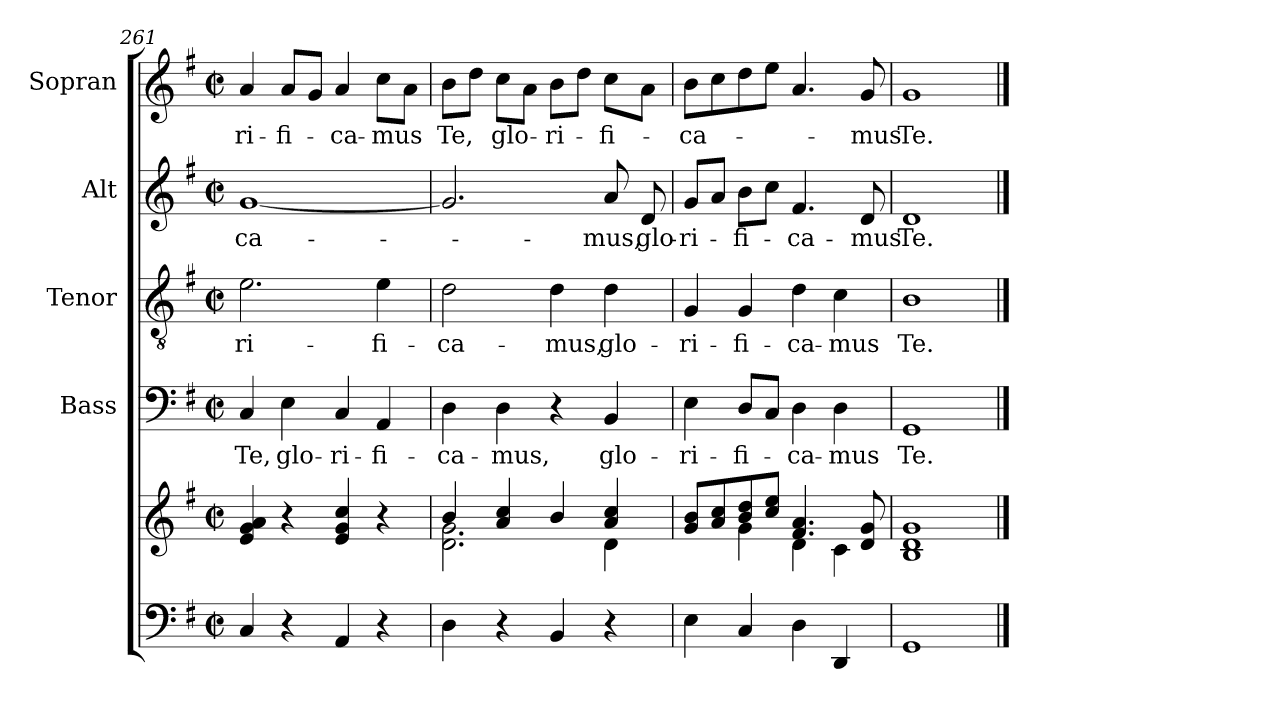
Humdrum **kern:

**kern	**kern	**kern	**text	**kern	**text	**kern	**text	**kern	**text
*part5	*part5	*part4	*part4	*part3	*part3	*part2	*part2	*part1	*part1
*staff6	*staff5	*staff4	*staff4	*staff3	*staff3	*staff2	*staff2	*staff1	*staff1
*	*	*I"Bass	*	*I"Tenor	*	*I"Alt	*	*I"Sopran	*
*	*	*I'B.	*	*I'T.	*	*I'A.	*	*I'S.	*
*clefF4	*clefG2	*clefF4	*	*clefGv2	*	*clefG2	*	*clefG2	*
*k[f#]	*k[f#]	*k[f#]	*	*k[f#]	*	*k[f#]	*	*k[f#]	*
*G:	*G:	*G:	*	*G:	*	*G:	*	*G:	*
*M2/2	*M2/2	*M2/2	*	*M2/2	*	*M2/2	*	*M2/2	*
*met(c|)	*met(c|)	*met(c|)	*	*met(c|)	*	*met(c|)	*	*met(c|)	*
=261	=261	=261	=261	=261	=261	=261	=261	=261	=261
!	!	!	!LO:LY:b	!	!LO:LY:b	!	!LO:LY:b	!	!LO:LY:b
4C/	4e/ 4g/ 4a/	4C/	Te,	2.e\	-ri-	[1g	-ca-	4a/	-ri-
!	!	!	!LO:LY:b	!	!	!	!	!	!LO:LY:b
4r	4r	4E\	glo-	.	.	.	.	8a/L	-fi-
.	.	.	.	.	.	.	.	8g/J	.
!	!	!	!LO:LY:b	!	!	!	!	!	!LO:LY:b
4AA/	4e/ 4g/ 4cc/	4C/	-ri-	.	.	.	.	4a/	-ca-
!	!	!	!LO:LY:b	!	!LO:LY:b	!	!	!	!LO:LY:b
4r	4r	4AA/	-fi-	4e\	-fi-	.	.	8cc\L	-mus
.	.	.	.	.	.	.	.	8a\J	.
=262	=262	=262	=262	=262	=262	=262	=262	=262	=262
*	*^	*	*	*	*	*	*	*	*
!	!	!	!	!LO:LY:b	!	!LO:LY:b	!	!	!	!LO:LY:b
4D\	4b/	2.d\ 2.g\	4D\	-ca-	2d\	-ca-	2.g/]	.	8b\L	Te,
.	.	.	.	.	.	.	.	.	8dd\J	.
!	!	!	!	!LO:LY:b	!	!	!	!	!	!LO:LY:b
4r	4a/ 4cc/	.	4D\	-mus,	.	.	.	.	8cc\L	glo-
.	.	.	.	.	.	.	.	.	8a\J	.
!	!	!	!	!	!	!LO:LY:b	!	!	!	!LO:LY:b
4BB/	4b/	.	4r	.	4d\	-mus,	.	.	8b\L	-ri-
.	.	.	.	.	.	.	.	.	8dd\J	.
!	!	!	!	!LO:LY:b	!	!LO:LY:b	!	!LO:LY:b	!	!LO:LY:b
4r	4a/ 4cc/	4d\	4BB/	glo-	4d\	glo-	8a/	-mus,	8cc\L	-fi-
!	!	!	!	!	!	!	!	!LO:LY:b	!	!
.	.	.	.	.	.	.	8d/	glo-	8a\J	.
=263	=263	=263	=263	=263	=263	=263	=263	=263	=263	=263
!	!	!	!	!LO:LY:b	!	!LO:LY:b	!	!LO:LY:b	!	!LO:LY:b
4E\	8g/ 8b/L	4ryy	4E\	-ri-	4G/	-ri-	8g/L	-ri-	8b\L	-ca-
.	8a/ 8cc/	.	.	.	.	.	8a/J	.	8cc\	.
!	!	!	!	!LO:LY:b	!	!LO:LY:b	!	!LO:LY:b	!	!
4C/	8b/ 8dd/	4g\	8D/L	-fi-	4G/	-fi-	8b\L	-fi-	8dd\	.
.	8cc/ 8ee/J	.	8C/J	.	.	.	8cc\J	.	8ee\J	.
!	!	!	!	!LO:LY:b	!	!LO:LY:b	!	!LO:LY:b	!	!
4D\	4.f#/ 4.a/	4d\	4D\	-ca-	4d\	-ca-	4.f#/	-ca-	4.a/	.
!	!	!	!	!LO:LY:b	!	!LO:LY:b	!	!	!	!
4DD/	.	4c\	4D\	-mus	4c\	-mus	.	.	.	.
!	!	!	!	!	!	!	!	!LO:LY:b	!	!LO:LY:b
.	8d/ 8g/	.	.	.	.	.	8d/	-mus	8g/	-mus
*	*v	*v	*	*	*	*	*	*	*	*
=264	=264	=264	=264	=264	=264	=264	=264	=264	=264
!	!	!	!LO:LY:b	!	!LO:LY:b	!	!LO:LY:b	!	!LO:LY:b
1GG	1B 1d 1g	1GG	Te.	1B	Te.	1d	Te.	1g	Te.
==	==	==	==	==	==	==	==	==	==
*-	*-	*-	*-	*-	*-	*-	*-	*-	*-
